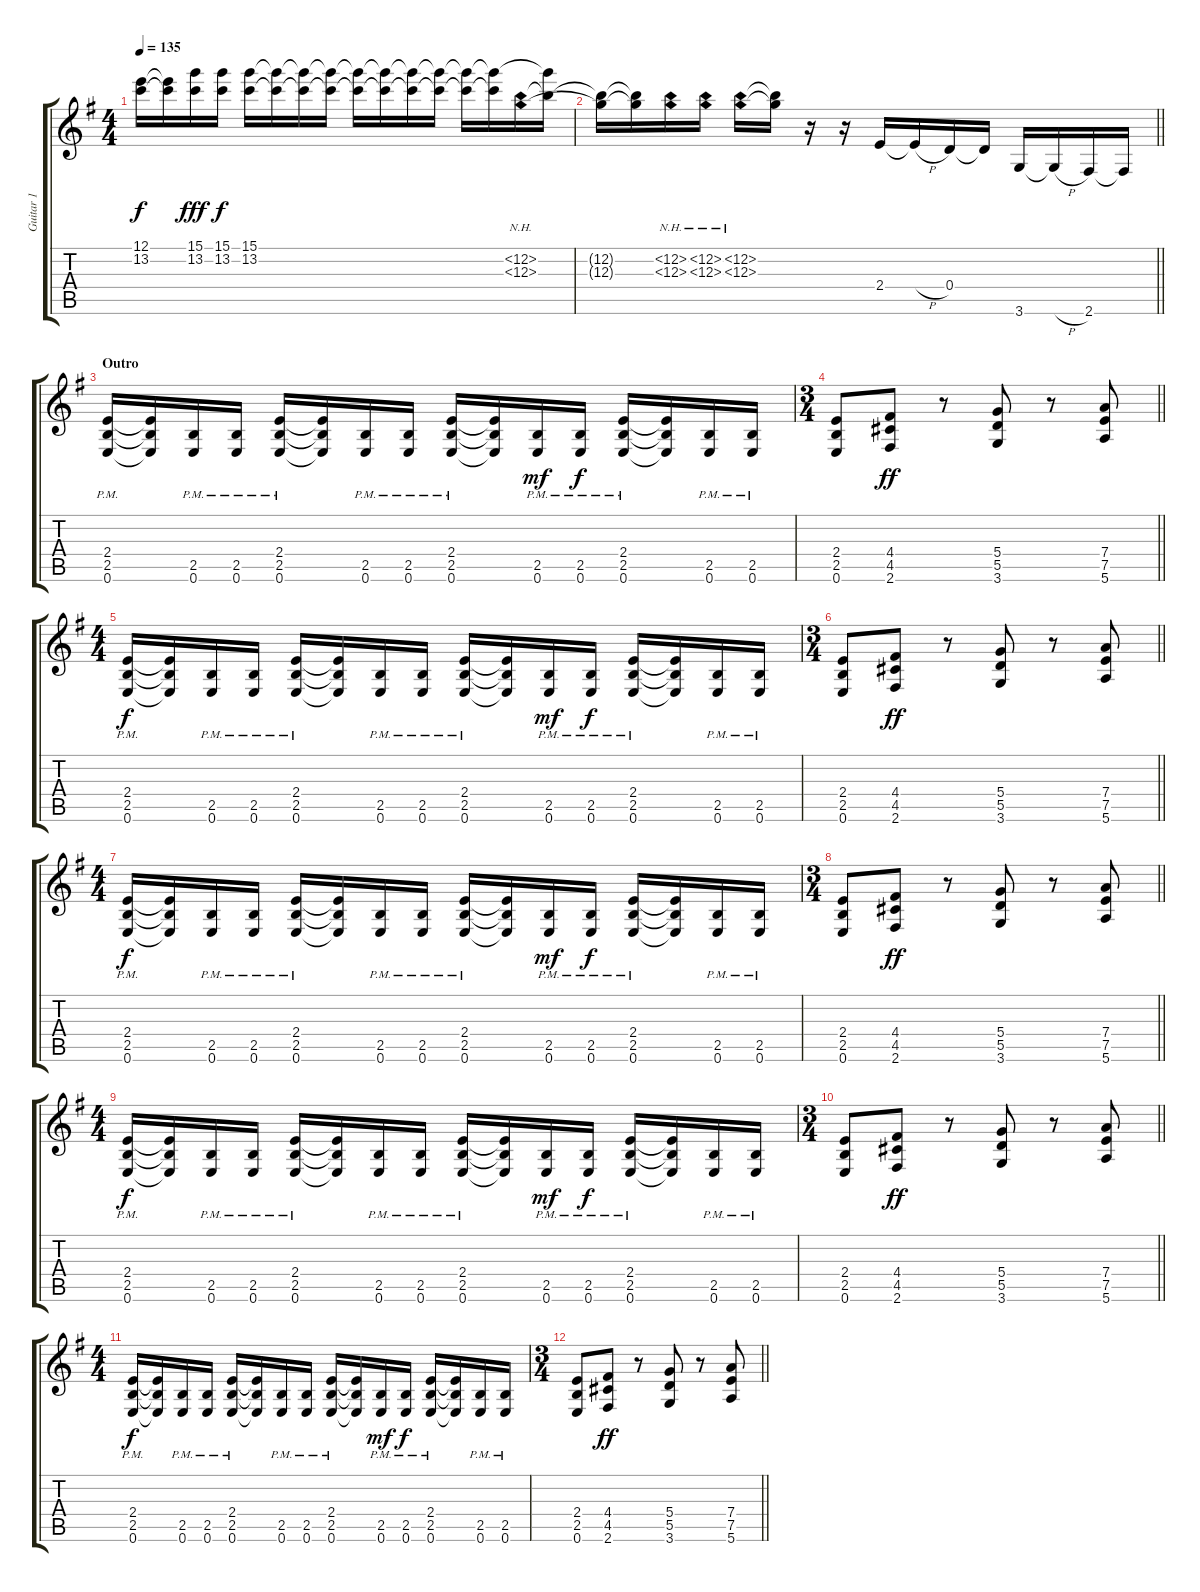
\track ("Guitar 1" "Guitar 1") {instrument distortionguitar}
\staff {score tabs}
\tuning (E4 B3 G3 D3 A2 E2) {hide}
\ts (4 4)
\tempo 135
\clef g2
\ks g
(12.1 13.2).16{dy f} (12.1{t} 13.2{t}).16 (15.1 13.2).16{dy fff} (15.1 13.2).16{dy f} (15.1 13.2).16 (15.1{t} 13.2{t}).16 (15.1{t} 13.2{t}).16 (15.1{t} 13.2{t}).16 (15.1{t} 13.2{t}).16 (15.1{t} 13.2{t}).16 (15.1{t} 13.2{t}).16 (15.1{t} 13.2{t}).16 (15.1{t} 13.2{t}).16 (15.1{t} 13.2{t}).16 (12.2{nh} 12.3{nh}).16 (15.1{t} 12.2{t}).16 |
\barLineRight lightlight
(12.2{t} 12.3{t}).16 (12.2{t} 12.3{t}).16 (12.2{nh} 12.3{nh}).16 (12.2{nh} 12.3{nh}).16 (12.2{nh} 12.3{nh}).16 (12.2{t} 12.3{t}).16 r.16 r.16 2.4.16 2.4{h t}.16 0.4.16 0.4{t}.16 3.6.16 3.6{h t}.16 2.6.16 2.6{t}.16 |
\section ("" "Outro")
(2.4{pm} 2.5{pm} 0.6{pm}).16 (2.4{t} 2.5{t} 0.6{t}).16 (2.5{pm} 0.6{pm}).16 (2.5{pm} 0.6{pm}).16 (2.4{pm} 2.5{pm} 0.6{pm}).16 (2.4{t} 2.5{t} 0.6{t}).16 (2.5{pm} 0.6{pm}).16 (2.5{pm} 0.6{pm}).16 (2.4{pm} 2.5{pm} 0.6{pm}).16 (2.4{t} 2.5{t} 0.6{t}).16 (2.5{pm} 0.6{pm}).16{dy mf} (2.5{pm} 0.6{pm}).16{dy f} (2.4{pm} 2.5{pm} 0.6{pm}).16 (2.4{t} 2.5{t} 0.6{t}).16 (2.5{pm} 0.6{pm}).16 (2.5{pm} 0.6{pm}).16 |
\ts (3 4)
\barLineRight lightlight
(2.4 2.5 0.6).8 (4.4 4.5 2.6).8{dy ff} r.8 (5.4 5.5 3.6).8 r.8 (7.4 7.5 5.6).8 |
\ts (4 4)
(2.4{pm} 2.5{pm} 0.6{pm}).16{dy f} (2.4{t} 2.5{t} 0.6{t}).16 (2.5{pm} 0.6{pm}).16 (2.5{pm} 0.6{pm}).16 (2.4{pm} 2.5{pm} 0.6{pm}).16 (2.4{t} 2.5{t} 0.6{t}).16 (2.5{pm} 0.6{pm}).16 (2.5{pm} 0.6{pm}).16 (2.4{pm} 2.5{pm} 0.6{pm}).16 (2.4{t} 2.5{t} 0.6{t}).16 (2.5{pm} 0.6{pm}).16{dy mf} (2.5{pm} 0.6{pm}).16{dy f} (2.4{pm} 2.5{pm} 0.6{pm}).16 (2.4{t} 2.5{t} 0.6{t}).16 (2.5{pm} 0.6{pm}).16 (2.5{pm} 0.6{pm}).16 |
\ts (3 4)
\barLineRight lightlight
(2.4 2.5 0.6).8 (4.4 4.5 2.6).8{dy ff} r.8 (5.4 5.5 3.6).8 r.8 (7.4 7.5 5.6).8 |
\ts (4 4)
(2.4{pm} 2.5{pm} 0.6{pm}).16{dy f} (2.4{t} 2.5{t} 0.6{t}).16 (2.5{pm} 0.6{pm}).16 (2.5{pm} 0.6{pm}).16 (2.4{pm} 2.5{pm} 0.6{pm}).16 (2.4{t} 2.5{t} 0.6{t}).16 (2.5{pm} 0.6{pm}).16 (2.5{pm} 0.6{pm}).16 (2.4{pm} 2.5{pm} 0.6{pm}).16 (2.4{t} 2.5{t} 0.6{t}).16 (2.5{pm} 0.6{pm}).16{dy mf} (2.5{pm} 0.6{pm}).16{dy f} (2.4{pm} 2.5{pm} 0.6{pm}).16 (2.4{t} 2.5{t} 0.6{t}).16 (2.5{pm} 0.6{pm}).16 (2.5{pm} 0.6{pm}).16 |
\ts (3 4)
\barLineRight lightlight
(2.4 2.5 0.6).8 (4.4 4.5 2.6).8{dy ff} r.8 (5.4 5.5 3.6).8 r.8 (7.4 7.5 5.6).8 |
\ts (4 4)
(2.4{pm} 2.5{pm} 0.6{pm}).16{dy f} (2.4{t} 2.5{t} 0.6{t}).16 (2.5{pm} 0.6{pm}).16 (2.5{pm} 0.6{pm}).16 (2.4{pm} 2.5{pm} 0.6{pm}).16 (2.4{t} 2.5{t} 0.6{t}).16 (2.5{pm} 0.6{pm}).16 (2.5{pm} 0.6{pm}).16 (2.4{pm} 2.5{pm} 0.6{pm}).16 (2.4{t} 2.5{t} 0.6{t}).16 (2.5{pm} 0.6{pm}).16{dy mf} (2.5{pm} 0.6{pm}).16{dy f} (2.4{pm} 2.5{pm} 0.6{pm}).16 (2.4{t} 2.5{t} 0.6{t}).16 (2.5{pm} 0.6{pm}).16 (2.5{pm} 0.6{pm}).16 |
\ts (3 4)
\barLineRight lightlight
(2.4 2.5 0.6).8 (4.4 4.5 2.6).8{dy ff} r.8 (5.4 5.5 3.6).8 r.8 (7.4 7.5 5.6).8 |
\ts (4 4)
(2.4{pm} 2.5{pm} 0.6{pm}).16{dy f} (2.4{t} 2.5{t} 0.6{t}).16 (2.5{pm} 0.6{pm}).16 (2.5{pm} 0.6{pm}).16 (2.4{pm} 2.5{pm} 0.6{pm}).16 (2.4{t} 2.5{t} 0.6{t}).16 (2.5{pm} 0.6{pm}).16 (2.5{pm} 0.6{pm}).16 (2.4{pm} 2.5{pm} 0.6{pm}).16 (2.4{t} 2.5{t} 0.6{t}).16 (2.5{pm} 0.6{pm}).16{dy mf} (2.5{pm} 0.6{pm}).16{dy f} (2.4{pm} 2.5{pm} 0.6{pm}).16 (2.4{t} 2.5{t} 0.6{t}).16 (2.5{pm} 0.6{pm}).16 (2.5{pm} 0.6{pm}).16 |
\ts (3 4)
\barLineRight lightlight
(2.4 2.5 0.6).8 (4.4 4.5 2.6).8{dy ff} r.8 (5.4 5.5 3.6).8 r.8 (7.4 7.5 5.6).8
